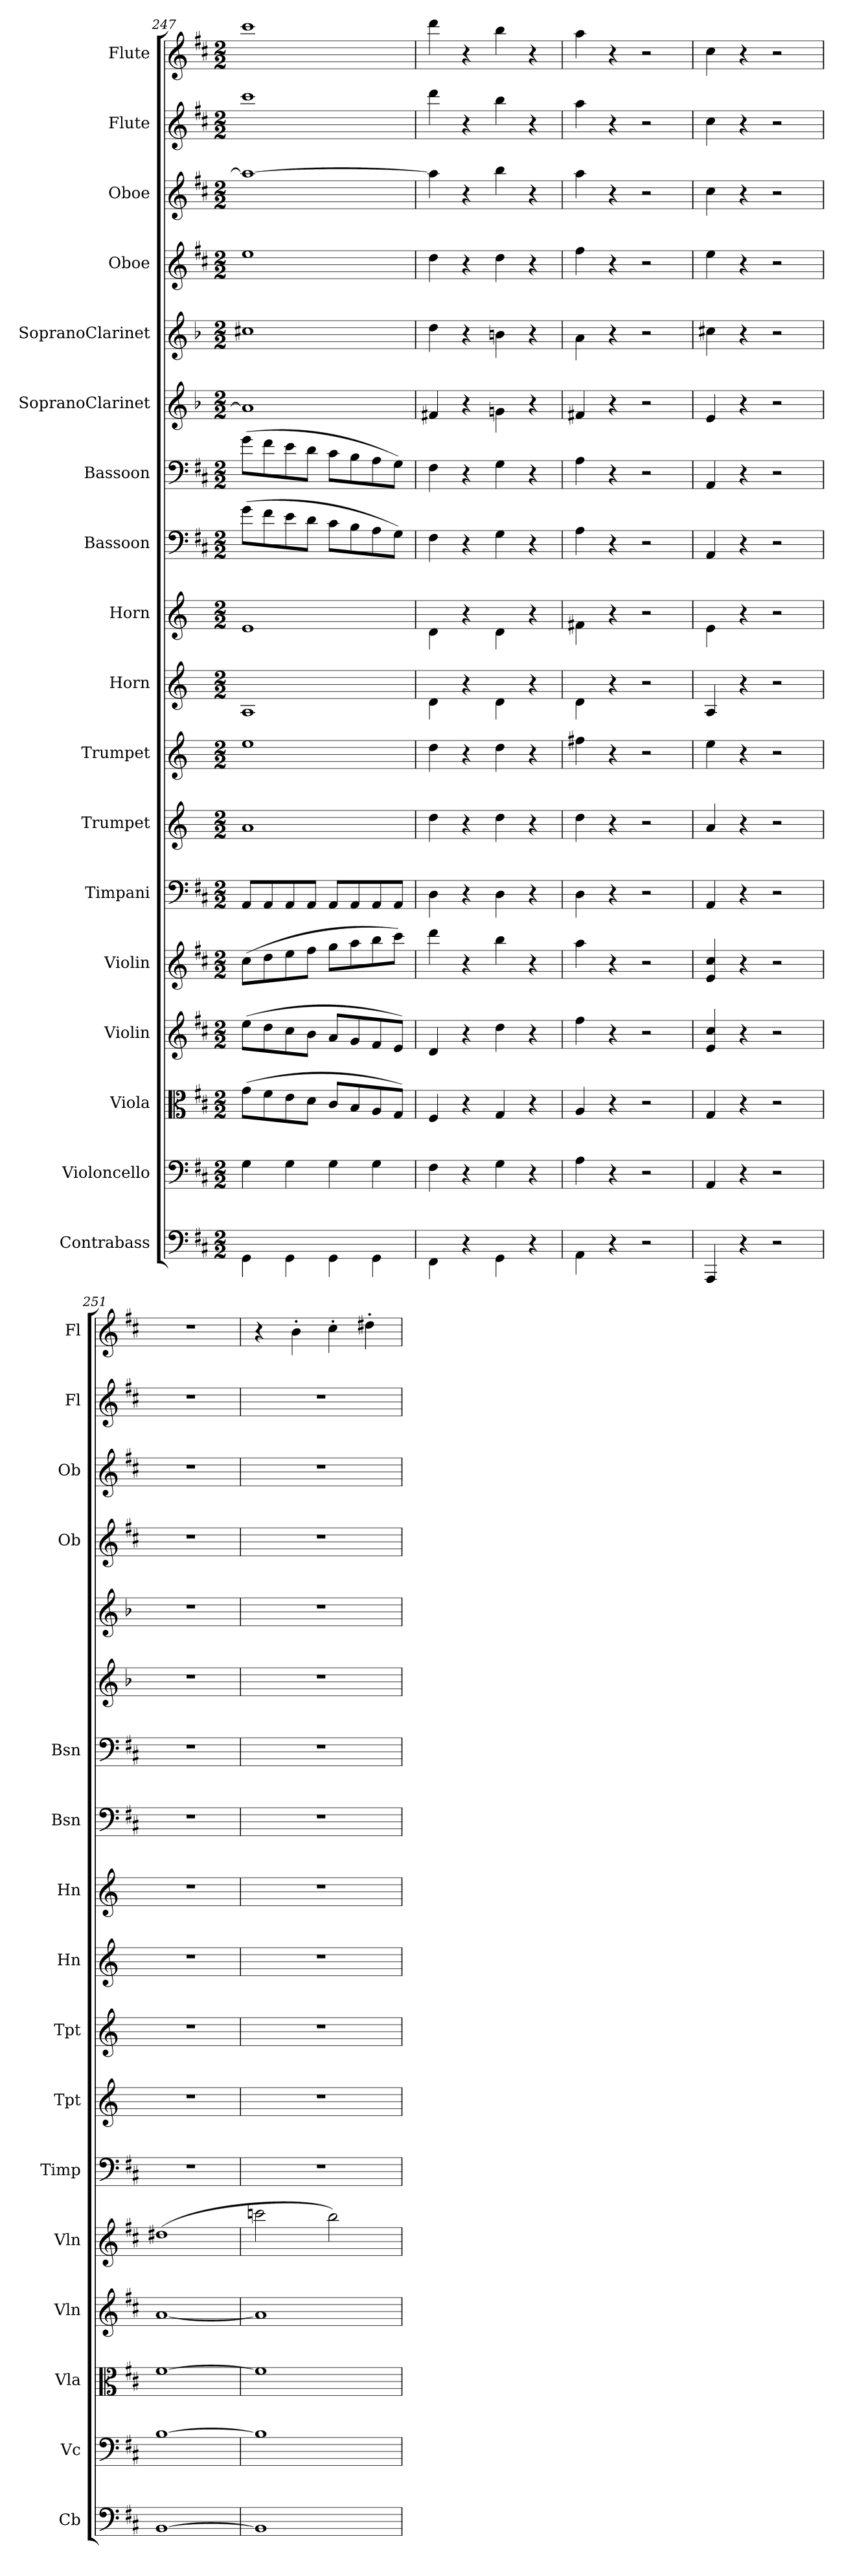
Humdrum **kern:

**kern	**kern	**kern	**kern	**kern	**kern	**kern	**kern	**kern	**kern	**kern	**kern	**kern	**kern	**kern	**kern	**kern	**kern
*part18	*part17	*part16	*part15	*part14	*part13	*part12	*part11	*part10	*part9	*part8	*part7	*part6	*part5	*part4	*part3	*part2	*part1
*staff18	*staff17	*staff16	*staff15	*staff14	*staff13	*staff12	*staff11	*staff10	*staff9	*staff8	*staff7	*staff6	*staff5	*staff4	*staff3	*staff2	*staff1
*I"Contrabass	*I"Violoncello	*I"Viola	*I"Violin	*I"Violin	*I"Timpani	*I"Trumpet	*I"Trumpet	*I"Horn	*I"Horn	*I"Bassoon	*I"Bassoon	*I"SopranoClarinet	*I"SopranoClarinet	*I"Oboe	*I"Oboe	*I"Flute	*I"Flute
*I'Cb	*I'Vc	*I'Vla	*I'Vln	*I'Vln	*I'Timp	*I'Tpt	*I'Tpt	*I'Hn	*I'Hn	*I'Bsn	*I'Bsn	*	*	*I'Ob	*I'Ob	*I'Fl	*I'Fl
*clefF4	*clefF4	*clefC3	*clefG2	*clefG2	*clefF4	*clefG2	*clefG2	*clefG2	*clefG2	*clefF4	*clefF4	*clefG2	*clefG2	*clefG2	*clefG2	*clefG2	*clefG2
*k[f#c#]	*k[f#c#]	*k[f#c#]	*k[f#c#]	*k[f#c#]	*k[f#c#]	*k[]	*k[]	*k[]	*k[]	*k[f#c#]	*k[f#c#]	*k[b-]	*k[b-]	*k[f#c#]	*k[f#c#]	*k[f#c#]	*k[f#c#]
*M2/2	*M2/2	*M2/2	*M2/2	*M2/2	*M2/2	*M2/2	*M2/2	*M2/2	*M2/2	*M2/2	*M2/2	*M2/2	*M2/2	*M2/2	*M2/2	*M2/2	*M2/2
=247	=247	=247	=247	=247	=247	=247	=247	=247	=247	=247	=247	=247	=247	=247	=247	=247	=247
4GG\	4G\	(8g\L	(8ee\L	(8cc#\L	8AA/L	1a/	1ee\	1A/	1e\	(8g\L	(8g\L	1a\]	1cc#X\	1ee\	1aa\_	1ccc#\	1ccc#\
.	.	8f#\	8dd\	8dd\	8AA/	.	.	.	.	8f#\	8f#\	.	.	.	.	.	.
4GG\	4G\	8e\	8cc#\	8ee\	8AA/	.	.	.	.	8e\	8e\	.	.	.	.	.	.
.	.	8d\J	8b\J	8ff#\J	8AA/J	.	.	.	.	8d\J	8d\J	.	.	.	.	.	.
4GG\	4G\	8c#/L	8a/L	8gg\L	8AA/L	.	.	.	.	8c#\L	8c#\L	.	.	.	.	.	.
.	.	8B/	8g/	8aa\	8AA/	.	.	.	.	8B\	8B\	.	.	.	.	.	.
4GG\	4G\	8A/	8f#/	8bb\	8AA/	.	.	.	.	8A\	8A\	.	.	.	.	.	.
.	.	8G/J)	8e/J)	8ccc#\J)	8AA/J	.	.	.	.	8G\J)	8G\J)	.	.	.	.	.	.
=248	=248	=248	=248	=248	=248	=248	=248	=248	=248	=248	=248	=248	=248	=248	=248	=248	=248
4FF#\	4F#\	4F#/	4d/	4ddd\	4D\	4dd\	4dd\	4d\	4d\	4F#\	4F#\	4f#X/	4dd\	4dd\	4aa\]	4ddd\	4ddd\
4r	4r	4r	4r	4r	4r	4r	4r	4r	4r	4r	4r	4r	4r	4r	4r	4r	4r
4GG\	4G\	4G/	4dd\	4bb\	4D\	4dd\	4dd\	4d\	4d\	4G\	4G\	4gn\	4bn\	4dd\	4bb\	4bb\	4bb\
4r	4r	4r	4r	4r	4r	4r	4r	4r	4r	4r	4r	4r	4r	4r	4r	4r	4r
=249	=249	=249	=249	=249	=249	=249	=249	=249	=249	=249	=249	=249	=249	=249	=249	=249	=249
4AA\	4A\	4A/	4ff#\	4aa\	4D\	4dd\	4ff#X\	4d\	4f#X\	4A\	4A\	4f#X/	4a\	4ff#\	4aa\	4aa\	4aa\
4r	4r	4r	4r	4r	4r	4r	4r	4r	4r	4r	4r	4r	4r	4r	4r	4r	4r
2r	2r	2r	2r	2r	2r	2r	2r	2r	2r	2r	2r	2r	2r	2r	2r	2r	2r
=250	=250	=250	=250	=250	=250	=250	=250	=250	=250	=250	=250	=250	=250	=250	=250	=250	=250
4AAA/	4AA/	4G/	4e/ 4cc#/	4e/ 4cc#/	4AA/	4a/	4ee\	4A/	4e\	4AA/	4AA/	4e/	4cc#X\	4ee\	4cc#\	4cc#\	4cc#\
4r	4r	4r	4r	4r	4r	4r	4r	4r	4r	4r	4r	4r	4r	4r	4r	4r	4r
2r	2r	2r	2r	2r	2r	2r	2r	2r	2r	2r	2r	2r	2r	2r	2r	2r	2r
=251	=251	=251	=251	=251	=251	=251	=251	=251	=251	=251	=251	=251	=251	=251	=251	=251	=251
[1BB\	[1B\	[1f#\	[1a/	(1dd#X\	1r	1r	1r	1r	1r	1r	1r	1r	1r	1r	1r	1r	1r
=252	=252	=252	=252	=252	=252	=252	=252	=252	=252	=252	=252	=252	=252	=252	=252	=252	=252
1BB\]	1B\]	1f#\]	1a/]	2cccn\	1r	1r	1r	1r	1r	1r	1r	1r	1r	1r	1r	1r	4r
.	.	.	.	.	.	.	.	.	.	.	.	.	.	.	.	.	4b'\
.	.	.	.	2bb\)	.	.	.	.	.	.	.	.	.	.	.	.	4cc#'\
.	.	.	.	.	.	.	.	.	.	.	.	.	.	.	.	.	4dd#X'\
=	=	=	=	=	=	=	=	=	=	=	=	=	=	=	=	=	=
*-	*-	*-	*-	*-	*-	*-	*-	*-	*-	*-	*-	*-	*-	*-	*-	*-	*-
